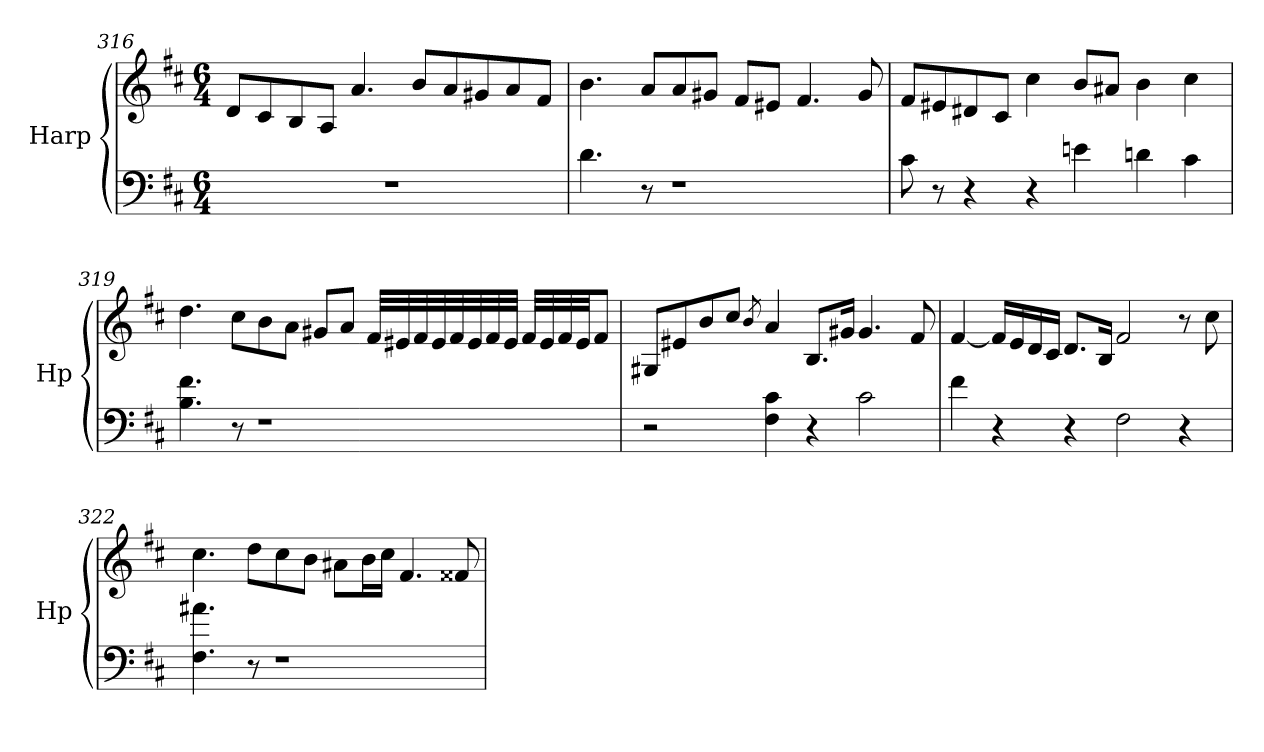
**kern	**kern
*part1	*part1
*staff2	*staff1
*I"Harp	*
*I'Hp	*
*clefF4	*clefG2
*k[f#c#]	*k[f#c#]
*M6/4	*M6/4
=316	=316
1.r	8d/L
.	8c#/
.	8B/
.	8A/J
.	4.a/
.	8b/L
.	8a/
.	8g#X/
.	8a/
.	8f#/J
=317	=317
4.d\	4.b\
8r	8a/L
1r	8a/
.	8g#X/J
.	8f#/L
.	8e#X/J
.	4.f#/
.	8g#/
!!LO:PB:g=z
=318	=318
8c#\	8f#/L
8r	8e#X/
4r	8d#X/
.	8c#/J
4r	4cc#\
4en\	8b/L
.	8a#X/J
4dn\	4b\
4c#\	4cc#\
=319	=319
4.B\ 4.f#\	4.dd\
8r	8cc#\L
1r	8b\
.	8a\J
.	8g#X/L
.	8a/J
.	32f#/LLL
.	32e#X/
.	32f#/
.	32e#/
.	32f#/
.	32e#/
.	32f#/
.	32e#/JJJ
.	32f#/LLL
.	32e#/
.	32f#/
.	32e#/JJ
.	8f#/J
!!LO:LB:g=z
=320	=320
2r	8G#X/L
.	8e#X/
.	8b/
.	8cc#/J
.	8qb/
4F#\ 4c#\	4a/
4r	8.B/L
.	16g#X/Jk
2c#\	4.g#/
.	8f#/
=321	=321
4f#\	[4f#/
4r	16f#/LL]
.	16e/
.	16d/
.	16c#/JJ
4r	8.d/L
.	16B/Jk
2F#\	2f#/
4r	8r
.	8cc#\
=322	=322
4.F#\ 4.a#X\	4.cc#\
8r	8dd\L
1r	8cc#\
.	8b\J
.	8a#X\L
.	16b\L
.	16cc#\JJ
.	4.f#/
.	8f##X/
=	=
*-	*-
